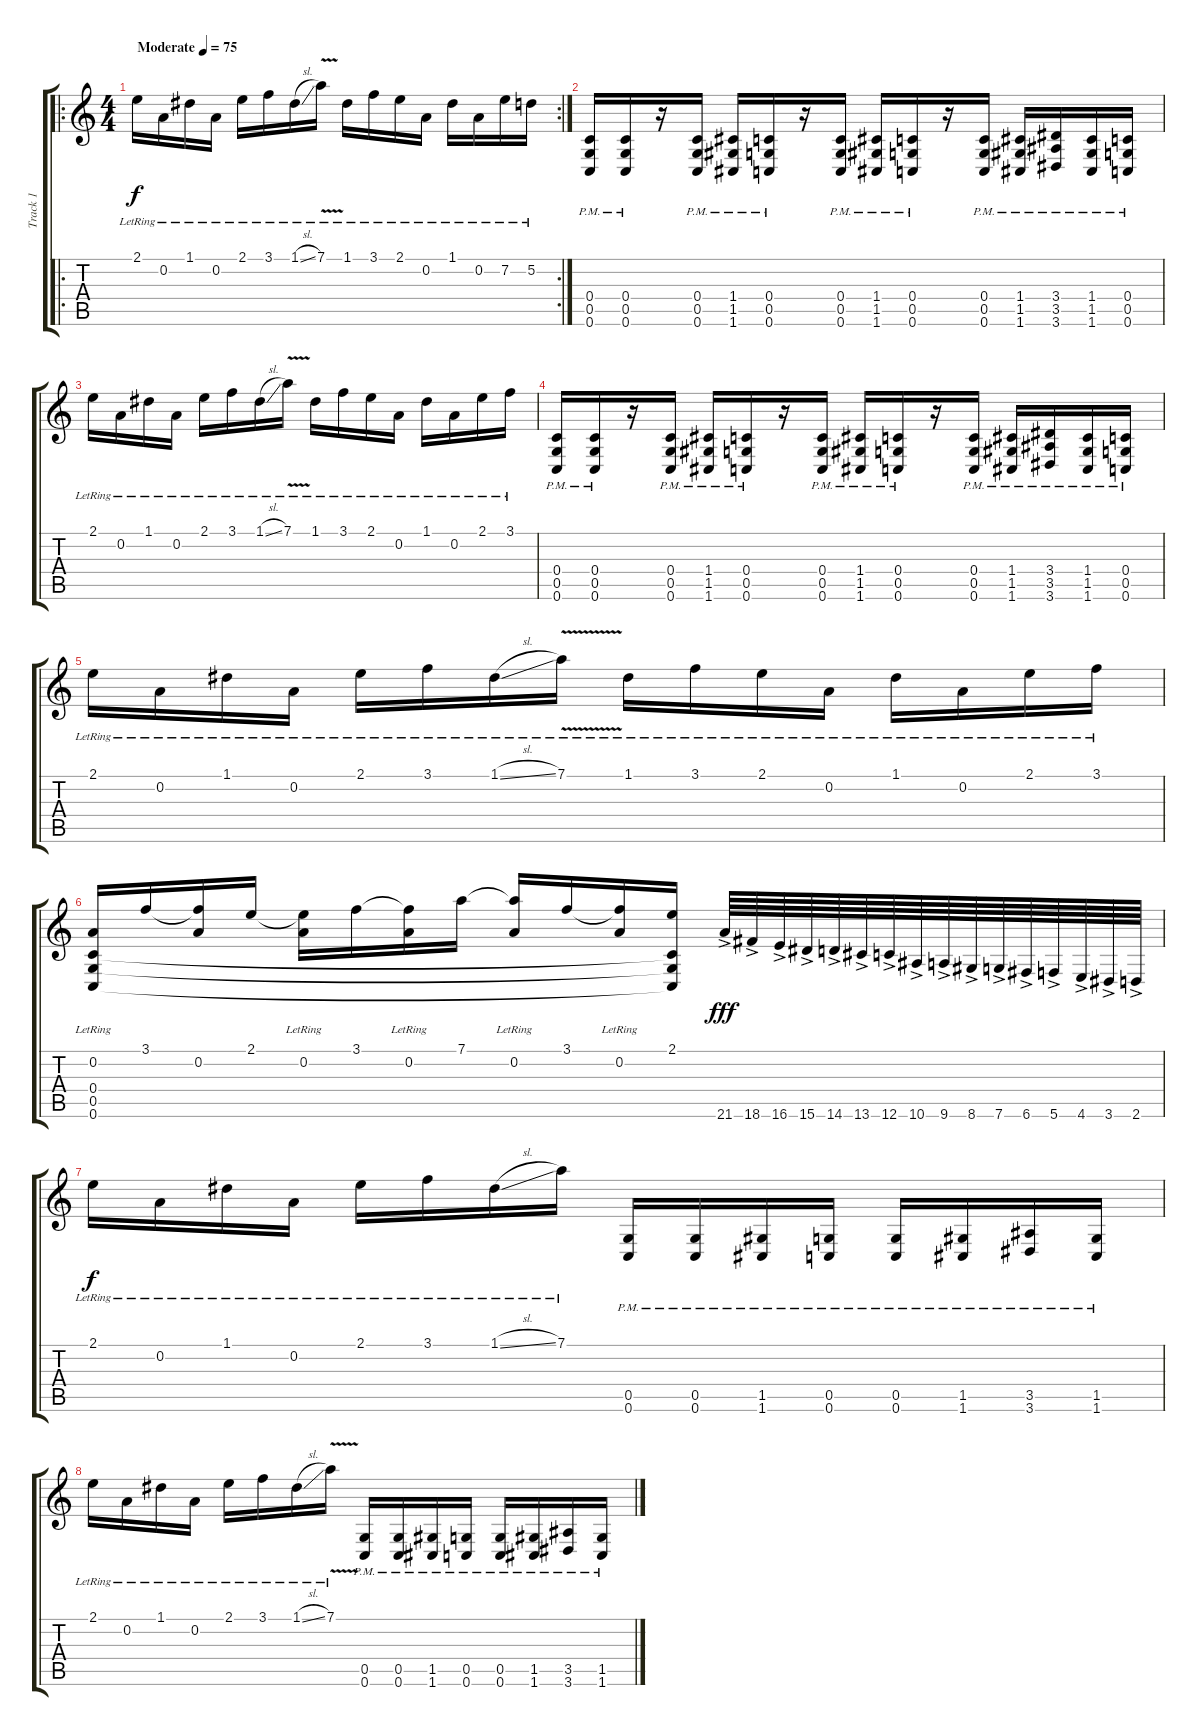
\track ("Track 1" "Track 1") {instrument distortionguitar}
\staff {score tabs}
\tuning (D4 A3 F3 C3 G2 C2) {hide}
\ro
\rc 2
\ts (4 4)
\tempo (75 "Moderate")
\clef g2
\ks c
2.1{lr}.16{dy f instrument distortionguitar} 0.2{lr}.16 1.1{lr}.16 0.2{lr}.16 2.1{lr}.16 3.1{lr}.16 1.1{sl lr}.16 7.1{v lr}.16 1.1{lr}.16 3.1{lr}.16 2.1{lr}.16 0.2{lr}.16 1.1{lr}.16 0.2{lr}.16 7.2{lr}.16 5.2{lr}.16 |
(0.4{pm} 0.5{pm} 0.6{pm}).16 (0.4{pm} 0.5{pm} 0.6{pm}).16 r.16 (0.4{pm} 0.5{pm} 0.6{pm}).16 (1.4{pm} 1.5{pm} 1.6{pm}).16 (0.4{pm} 0.5{pm} 0.6{pm}).16 r.16 (0.4{pm} 0.5{pm} 0.6{pm}).16 (1.4{pm} 1.5{pm} 1.6{pm}).16 (0.4{pm} 0.5{pm} 0.6{pm}).16 r.16 (0.4{pm} 0.5{pm} 0.6{pm}).16 (1.4{pm} 1.5{pm} 1.6{pm}).16 (3.4{pm} 3.5{pm} 3.6{pm}).16 (1.4{pm} 1.5{pm} 1.6{pm}).16 (0.4{pm} 0.5{pm} 0.6{pm}).16 |
2.1{lr}.16 0.2{lr}.16 1.1{lr}.16 0.2{lr}.16 2.1{lr}.16 3.1{lr}.16 1.1{sl lr}.16 7.1{v lr}.16 1.1{lr}.16 3.1{lr}.16 2.1{lr}.16 0.2{lr}.16 1.1{lr}.16 0.2{lr}.16 2.1{lr}.16 3.1{lr}.16 |
(0.4{pm} 0.5{pm} 0.6{pm}).16 (0.4{pm} 0.5{pm} 0.6{pm}).16 r.16 (0.4{pm} 0.5{pm} 0.6{pm}).16 (1.4{pm} 1.5{pm} 1.6{pm}).16 (0.4{pm} 0.5{pm} 0.6{pm}).16 r.16 (0.4{pm} 0.5{pm} 0.6{pm}).16 (1.4{pm} 1.5{pm} 1.6{pm}).16 (0.4{pm} 0.5{pm} 0.6{pm}).16 r.16 (0.4{pm} 0.5{pm} 0.6{pm}).16 (1.4{pm} 1.5{pm} 1.6{pm}).16 (3.4{pm} 3.5{pm} 3.6{pm}).16 (1.4{pm} 1.5{pm} 1.6{pm}).16 (0.4{pm} 0.5{pm} 0.6{pm}).16 |
2.1{lr}.16 0.2{lr}.16 1.1{lr}.16 0.2{lr}.16 2.1{lr}.16 3.1{lr}.16 1.1{sl lr}.16 7.1{v lr}.16 1.1{lr}.16 3.1{lr}.16 2.1{lr}.16 0.2{lr}.16 1.1{lr}.16 0.2{lr}.16 2.1{lr}.16 3.1{lr}.16 |
(0.2{lr} 0.4 0.5 0.6).16 3.1.16 (3.1{t} 0.2).16 2.1.16 (2.1{t} 0.2{lr}).16 3.1.16 (3.1{t} 0.2{lr}).16 7.1.16 (7.1{t} 0.2{lr}).16 3.1.16 (3.1{t} 0.2{lr}).16 (2.1 0.4{t} 0.5{t} 0.6{t}).16 21.6{ac}.64{dy fff} 18.6{ac}.64 16.6{ac}.64 15.6{ac}.64 14.6{ac}.64 13.6{ac}.64 12.6{ac}.64 10.6{ac}.64 9.6{ac}.64 8.6{ac}.64 7.6{ac}.64 6.6{ac}.64 5.6{ac}.64 4.6{ac}.64 3.6{ac}.64 2.6{ac}.64 |
2.1{lr}.16{dy f} 0.2{lr}.16 1.1{lr}.16 0.2{lr}.16 2.1{lr}.16 3.1{lr}.16 1.1{sl lr}.16 7.1{lr}.16 (0.5 0.6{pm}).16 (0.5 0.6{pm}).16 (1.5 1.6{pm}).16 (0.5 0.6{pm}).16 (0.5 0.6{pm}).16 (1.5 1.6{pm}).16 (3.5 3.6{pm}).16 (1.5 1.6{pm}).16 |
2.1{lr}.16 0.2{lr}.16 1.1{lr}.16 0.2{lr}.16 2.1{lr}.16 3.1{lr}.16 1.1{sl lr}.16 7.1{v lr}.16 (0.5 0.6{pm}).16 (0.5 0.6{pm}).16 (1.5 1.6{pm}).16 (0.5 0.6{pm}).16 (0.5 0.6{pm}).16 (1.5 1.6{pm}).16 (3.5 3.6{pm}).16 (1.5 1.6{pm}).16
